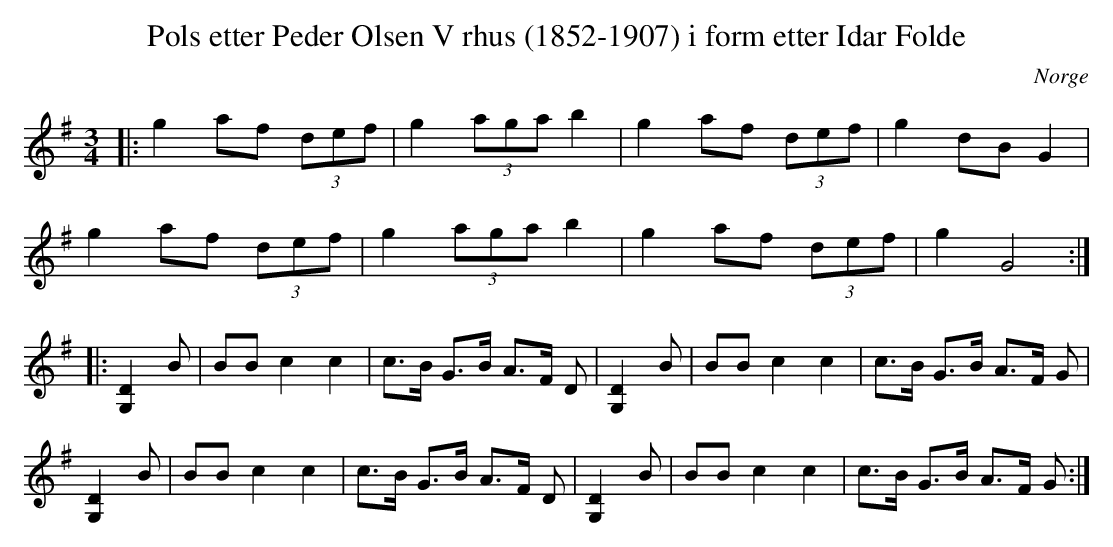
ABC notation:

X:1
T:Pols etter Peder Olsen V rhus (1852-1907) i form etter Idar Folde
O:Norge
M:3/4
L:1/8
K:G
|: g2 af (3def | g2 (3aga b2 | g2 af (3def | g2 dB G2 |
   g2 af (3def | g2 (3aga b2 | g2 af (3def | g2 G4 :|
|: [G,D]2B | BB c2 c2 | c>B G>B A>F D | [G,D]2B | BB c2 c2 | c>B G>B A>F G  |
   [G,D]2B | BB c2 c2 | c>B G>B A>F D | [G,D]2B | BB c2 c2 | c>B G>B A>F G :|
